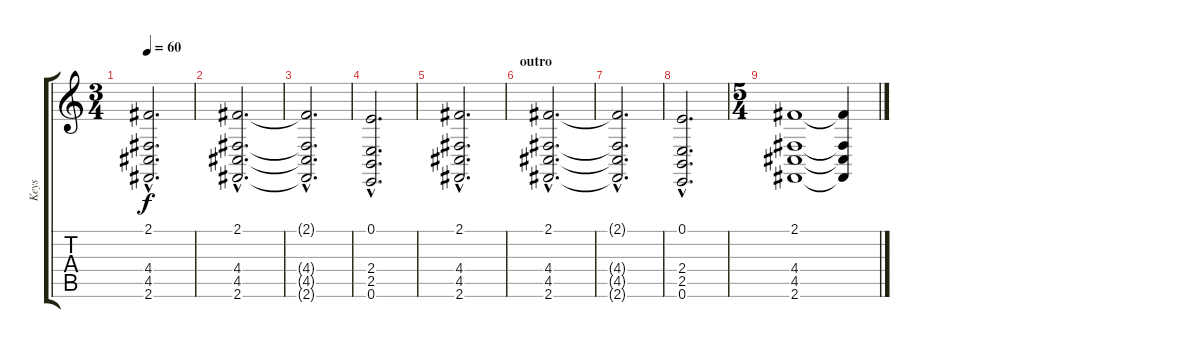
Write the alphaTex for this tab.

\track ("Keys" "Keys") {instrument synthstrings1}
\staff {score tabs}
\tuning (E4 B3 G3 D3 A2 E2) {hide}
\ts (3 4)
\tempo 60
\clef g2
\ks c
(2.1{hac} 4.4{hac} 4.5{hac} 2.6{hac}).2{d dy f} |
(2.1{hac} 4.4{hac} 4.5{hac} 2.6{hac}).2{d} |
(2.1{hac t} 4.4{hac t} 4.5{hac t} 2.6{hac t}).2{d} |
(0.1{hac} 2.4{hac} 2.5{hac} 0.6{hac}).2{d} |
(2.1{hac} 4.4{hac} 4.5{hac} 2.6{hac}).2{d} |
\section ("" "outro")
(2.1{hac} 4.4{hac} 4.5{hac} 2.6{hac}).2{d} |
(2.1{hac t} 4.4{hac t} 4.5{hac t} 2.6{hac t}).2{d} |
(0.1{hac} 2.4{hac} 2.5{hac} 0.6{hac}).2{d} |
\ts (5 4)
(2.1 4.4 4.5 2.6).1 (2.1{t} 4.4{t} 4.5{t} 2.6{t}).4
